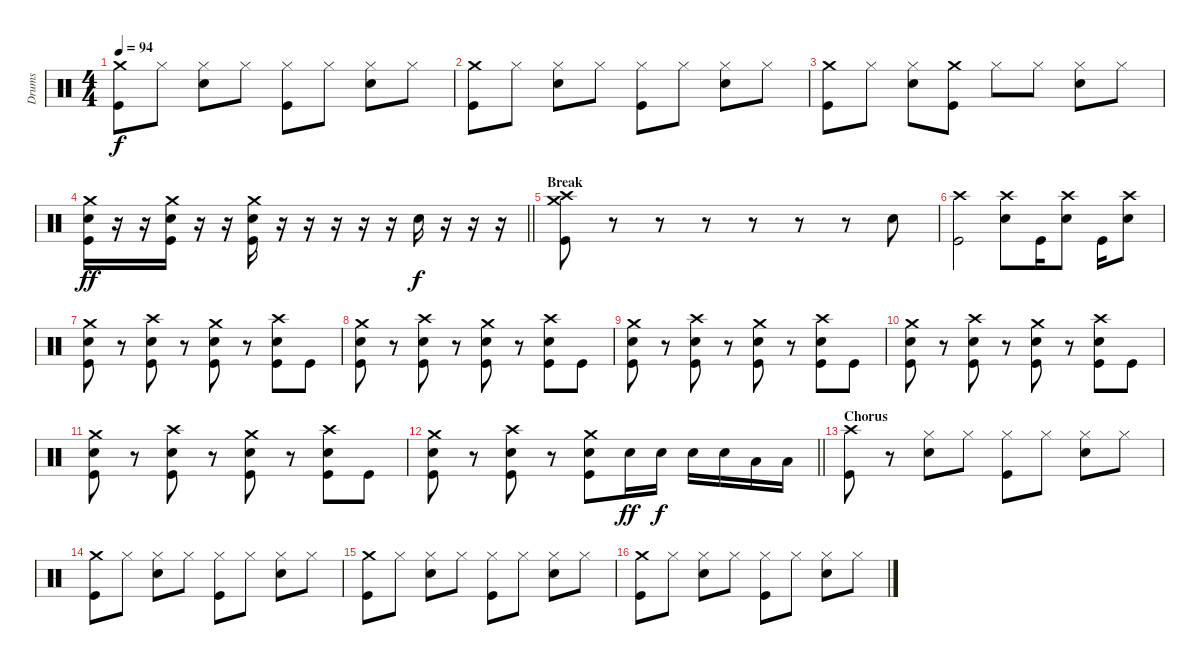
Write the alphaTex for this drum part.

\track ("Drums" "Drums") {instrument percussion}
\staff {score}
\articulation defaults
\ts (4 4)
\tempo 94
\clef neutral
\ks c
("Crash medium (hit)" "Kick (hit)").8{dy f} "Hi-Hat (closed)".8 ("Hi-Hat (closed)" "Snare (hit) 2").8 "Hi-Hat (closed)".8 ("Hi-Hat (closed)" "Kick (hit)").8 "Hi-Hat (closed)".8 ("Hi-Hat (closed)" "Snare (hit) 2").8 "Hi-Hat (closed)".8 |
("Crash medium (hit)" "Kick (hit)").8 "Hi-Hat (closed)".8 ("Hi-Hat (closed)" "Snare (hit) 2").8 "Hi-Hat (closed)".8 ("Hi-Hat (closed)" "Kick (hit)").8 "Hi-Hat (closed)".8 ("Hi-Hat (closed)" "Snare (hit) 2").8 "Hi-Hat (closed)".8 |
("Crash medium (hit)" "Kick (hit)").8 "Hi-Hat (closed)".8 ("Hi-Hat (closed)" "Snare (hit) 2").8 ("Crash medium (hit)" "Kick (hit)").8 "Hi-Hat (closed)".8 "Hi-Hat (closed)".8 ("Hi-Hat (closed)" "Snare (hit) 2").8 "Hi-Hat (closed)".8 |
\barLineRight lightlight
("Crash medium (hit)" "Snare (hit) 2" "Kick (hit)").16{dy ff} r.16 r.16 ("Crash medium (hit)" "Snare (hit) 2" "Kick (hit)").16 r.16 r.16 ("Crash medium (hit)" "Snare (hit) 2" "Kick (hit)").16 r.16 r.16 r.16 r.16 r.16 "Snare (hit) 2".16{dy f} r.16 r.16 r.16 |
\section ("" "Break")
("Crash high (hit)" "Crash medium (hit)" "Kick (hit)").8 r.8 r.8 r.8 r.8 r.8 r.8 "Snare (hit) 2".8 |
("Crash high (hit)" "Kick (hit)").2 ("Crash high (hit)" "Snare (hit) 2").8 "Kick (hit)".16 ("Crash high (hit)" "Snare (hit) 2").8 "Kick (hit)".16 ("Crash high (hit)" "Snare (hit) 2").8 |
("Crash medium (hit)" "Snare (hit) 2" "Kick (hit)").8 r.8 ("Crash high (hit)" "Snare (hit) 2" "Kick (hit)").8 r.8 ("Crash medium (hit)" "Snare (hit) 2" "Kick (hit)").8 r.8 ("Crash high (hit)" "Snare (hit) 2" "Kick (hit)").8 "Kick (hit)".8 |
("Crash medium (hit)" "Snare (hit) 2" "Kick (hit)").8 r.8 ("Crash high (hit)" "Snare (hit) 2" "Kick (hit)").8 r.8 ("Crash medium (hit)" "Snare (hit) 2" "Kick (hit)").8 r.8 ("Crash high (hit)" "Snare (hit) 2" "Kick (hit)").8 "Kick (hit)".8 |
("Crash medium (hit)" "Snare (hit) 2" "Kick (hit)").8 r.8 ("Crash high (hit)" "Snare (hit) 2" "Kick (hit)").8 r.8 ("Crash medium (hit)" "Snare (hit) 2" "Kick (hit)").8 r.8 ("Crash high (hit)" "Snare (hit) 2" "Kick (hit)").8 "Kick (hit)".8 |
("Crash medium (hit)" "Snare (hit) 2" "Kick (hit)").8 r.8 ("Crash high (hit)" "Snare (hit) 2" "Kick (hit)").8 r.8 ("Crash medium (hit)" "Snare (hit) 2" "Kick (hit)").8 r.8 ("Crash high (hit)" "Snare (hit) 2" "Kick (hit)").8 "Kick (hit)".8 |
("Crash medium (hit)" "Snare (hit) 2" "Kick (hit)").8 r.8 ("Crash high (hit)" "Snare (hit) 2" "Kick (hit)").8 r.8 ("Crash medium (hit)" "Snare (hit) 2" "Kick (hit)").8 r.8 ("Crash high (hit)" "Snare (hit) 2" "Kick (hit)").8 "Kick (hit)".8 |
\barLineRight lightlight
("Crash medium (hit)" "Snare (hit) 2" "Kick (hit)").8 r.8 ("Crash high (hit)" "Snare (hit) 2" "Kick (hit)").8 r.8 ("Crash medium (hit)" "Snare (hit) 2" "Kick (hit)").8 "Snare (hit) 2".16{dy ff} "Snare (hit) 2".16{dy f} "Snare (hit) 2".16 "Snare (hit) 2".16 "Low Tom (hit)".16 "Low Floor Tom (hit)".16 |
\section ("" "Chorus")
("Crash high (hit)" "Kick (hit)").8 r.8 ("Hi-Hat (closed)" "Snare (hit) 2").8 "Hi-Hat (closed)".8 ("Hi-Hat (closed)" "Kick (hit)").8 "Hi-Hat (closed)".8 ("Hi-Hat (closed)" "Snare (hit) 2").8 "Hi-Hat (closed)".8 |
("Crash medium (hit)" "Kick (hit)").8 "Hi-Hat (closed)".8 ("Hi-Hat (closed)" "Snare (hit) 2").8 "Hi-Hat (closed)".8 ("Hi-Hat (closed)" "Kick (hit)").8 "Hi-Hat (closed)".8 ("Hi-Hat (closed)" "Snare (hit) 2").8 "Hi-Hat (closed)".8 |
("Crash medium (hit)" "Kick (hit)").8 "Hi-Hat (closed)".8 ("Hi-Hat (closed)" "Snare (hit) 2").8 "Hi-Hat (closed)".8 ("Hi-Hat (closed)" "Kick (hit)").8 "Hi-Hat (closed)".8 ("Hi-Hat (closed)" "Snare (hit) 2").8 "Hi-Hat (closed)".8 |
("Crash medium (hit)" "Kick (hit)").8 "Hi-Hat (closed)".8 ("Hi-Hat (closed)" "Snare (hit) 2").8 "Hi-Hat (closed)".8 ("Hi-Hat (closed)" "Kick (hit)").8 "Hi-Hat (closed)".8 ("Hi-Hat (closed)" "Snare (hit) 2").8 "Hi-Hat (closed)".8
